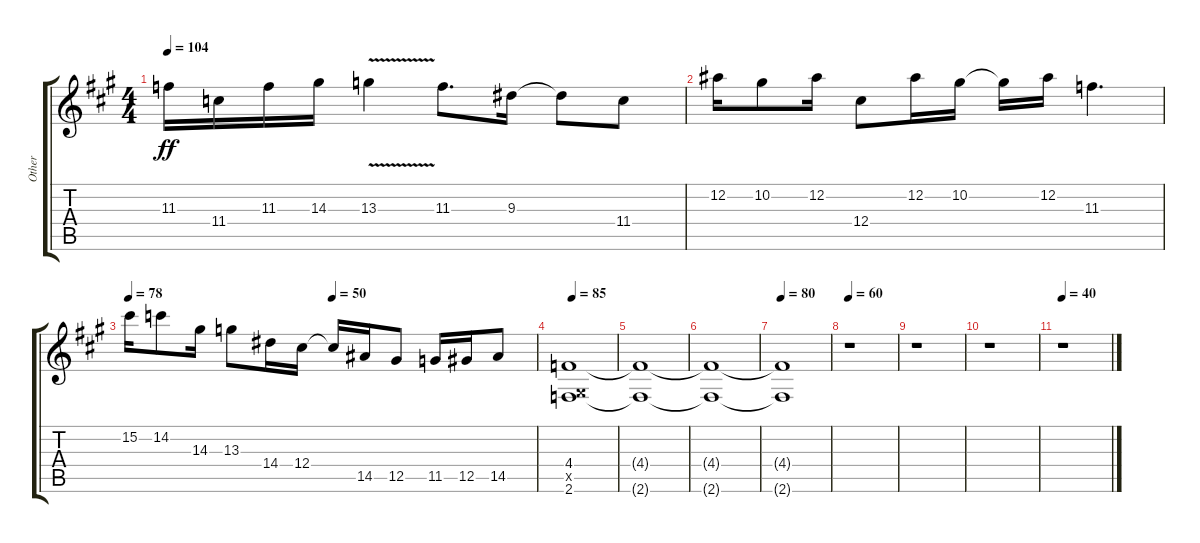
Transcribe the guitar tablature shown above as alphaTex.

\track ("Other" "Other") {instrument overdrivenguitar}
\staff {score tabs}
\tuning (Eb4 Bb3 Gb3 Db3 Ab2 Eb2) {hide}
\ts (4 4)
\tempo 104
\clef g2
\ks a
11.3{t}.16{dy ff} 11.4.16 11.3.16 14.3.16 13.3{v}.4 11.3.8{d} 9.3.16 9.3{t}.8 11.4.8 |
12.2.16 10.2.8 12.2.16 12.4.8 12.2.16 10.2.16 10.2{t}.16 12.2.16 11.3.4{d} |
\tempo 78
\tempo (50 0.5)
15.2.16{balance 0} 14.2.8 14.3.16 13.3.8 14.4.16 12.4.16 12.4{t}.16 14.5.16 12.5.8 11.5.16 12.5.16 14.5.8 |
\tempo 85
(4.4 0.5{x} 2.6).1 |
(4.4{t} 2.6{t}).1 |
(4.4{t} 2.6{t}).1 |
\tempo 80
(4.4{t} 2.6{t}).1 |
\tempo 60
r.1 |
r.1 |
r.1 |
\tempo 40
r.1
